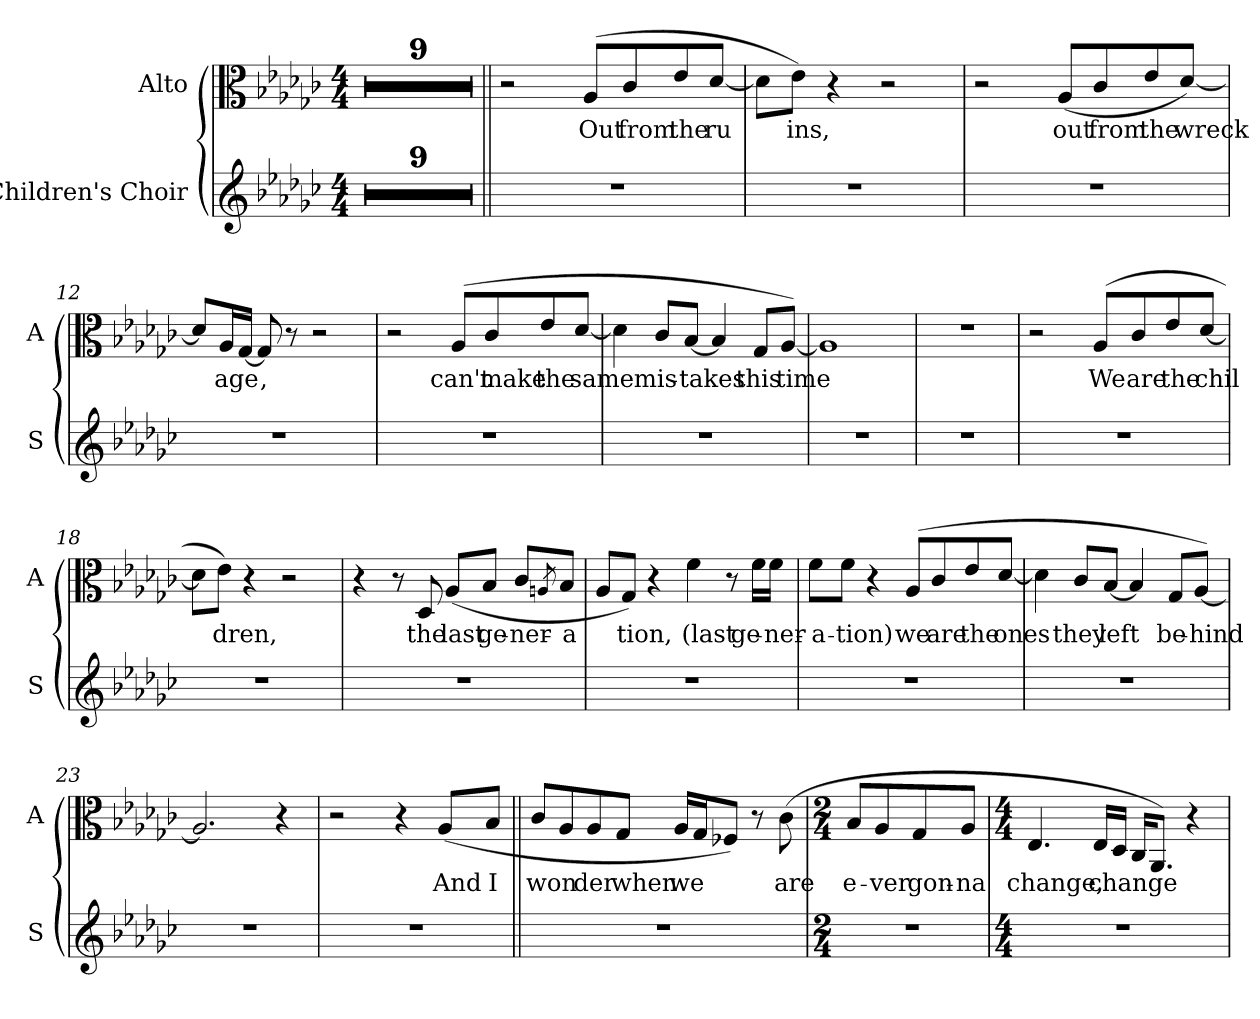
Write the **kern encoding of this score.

**kern	**kern	**text
*part2	*part1	*part1
*staff2	*staff1	*staff1
*I"Children's Choir	*I"Alto	*
*I'S	*I'A	*
*clefG2	*clefC3	*
*k[b-e-a-d-g-c-]	*k[b-e-a-d-g-c-]	*
*G-:	*G-:	*
*M4/4	*M4/4	*
=	=	=
1r;<	1r;<	.
=1	=1	=1
1r	1r	.
=2	=2	=2
1r	1r	.
=3	=3	=3
1r	1r	.
=4	=4	=4
1r	1r	.
!!LO:LB:g=z
=5	=5	=5
1r	1r	.
=6	=6	=6
1r	1r	.
=7	=7	=7
1r	1r	.
=8	=8	=8
1r	1r	.
!!LO:LB:g=z
=9||	=9||	=9||
1r	2r	.
!	!	!LO:LY:b
.	(>8A-/L	Out
!	!	!LO:LY:b
.	8c-/	from
!	!	!LO:LY:b
.	8e-/	the
!	!	!LO:LY:b
.	[8d-/J	ru
=10	=10	=10
1r	8d-\L]	.
!	!	!LO:LY:b
.	8e-\J)	ins,
.	4r	.
.	2r	.
=11	=11	=11
1r	2r	.
!	!	!LO:LY:b
.	(>8A-/L	out
!	!	!LO:LY:b
.	8c-/	from
!	!	!LO:LY:b
.	8e-/	the
!	!	!LO:LY:b
.	[8d-/J)	wreck
=12	=12	=12
1r	8d-/L]	.
!	!	!LO:LY:b
.	16A-/L	age
.	[16G-/JJ	.
!	!	!LO:LY:b
.	8G-/]	,
.	8r	.
.	2r	.
!!LO:LB:g=z
=13	=13	=13
1r	2r	.
!	!	!LO:LY:b
.	(>8A-/L	can't
!	!	!LO:LY:b
.	8c-/	make
!	!	!LO:LY:b
.	8e-/	the
!	!	!LO:LY:b
.	[8d-/J	same
=14	=14	=14
1r	4d-\]	.
!	!	!LO:LY:b
.	8c-/L	mis-
!	!	!LO:LY:b
.	[8B-/J	-takes
.	4B-/]	.
!	!	!LO:LY:b
.	8G-/L	this
!	!	!LO:LY:b
.	[8A-/J)	time
=15	=15	=15
!	!	!LO:LY:b
1r	1A-]	.
=16	=16	=16
1r	1r	.
!!LO:PB:g=z
=17	=17	=17
1r	2r	.
!	!	!LO:LY:b
.	(>8A-/L	We
!	!	!LO:LY:b
.	8c-/	are
!	!	!LO:LY:b
.	8e-/	the
!	!	!LO:LY:b
.	[8d-/J	chil
=18	=18	=18
1r	8d-\L]	.
!	!	!LO:LY:b
.	8e-\J)	dren,
.	4r	.
.	2r	.
=19	=19	=19
1r	4r	.
.	8r	.
!	!LO:N:head=solid	!LO:LY:b
.	8D-/	the
!	!	!LO:LY:b
.	(<8A-/L	last
!	!	!LO:LY:b
.	8B-/J	ge-
!	!	!LO:LY:b
.	8c-/L	-ner-
.	8qAn/	.
!	!	!LO:LY:b
.	8B-/J	-a
=20	=20	=20
1r	8A-/L	.
!	!	!LO:LY:b
.	8G-/J)	tion,
.	4r	.
!	!LO:N:head=solid	!LO:LY:b
.	4f\	(last
.	8r	.
!	!LO:N:head=solid	!LO:LY:b
.	16f\LL	ge-
!	!LO:N:head=solid	!LO:LY:b
.	16f\JJ	-ner-
!!LO:LB:g=z
=21	=21	=21
!	!LO:N:head=solid	!LO:LY:b
1r	8f\L	-a-
!	!LO:N:head=solid	!LO:LY:b
.	8f\J	-tion)
.	4r	.
!	!	!LO:LY:b
.	(>8A-/L	we
!	!	!LO:LY:b
.	8c-/	are
!	!	!LO:LY:b
.	8e-/	the
!	!	!LO:LY:b
.	[8d-/J	ones
=22	=22	=22
1r	4d-\]	.
!	!	!LO:LY:b
.	8c-/L	they
!	!	!LO:LY:b
.	[8B-/J	left
.	4B-/]	.
!	!	!LO:LY:b
.	8G-/L	be-
!	!	!LO:LY:b
.	[8A-/J)	-hind
=23	=23	=23
!	!	!LO:LY:b
1r	2.A-/]	.
.	4r	.
=24	=24	=24
1r	2r	.
.	4r	.
!	!	!LO:LY:b
.	(<8A-/L	And
!	!	!LO:LY:b
.	8B-/J	I
!!LO:LB:g=z
=25||	=25||	=25||
!	!	!LO:LY:b
1r	8c-/L	won
.	8A-/	.
!	!	!LO:LY:b
.	8A-/	der
!	!	!LO:LY:b
.	8G-/J	when
!	!	!LO:LY:b
.	16A-/LL	we
.	16G-/J	.
.	8F-X/J)	.
.	8r	.
!	!	!LO:LY:b
.	(>8c-\	are
=26	=26	=26
*M2/4	*M2/4	*
!	!	!LO:LY:b
2r	8B-/L	e-
!	!	!LO:LY:b
.	8A-/	-ver
!	!	!LO:LY:b
.	8G-/	gon-
!	!	!LO:LY:b
.	8A-/J	-na
=27	=27	=27
*M4/4	*M4/4	*
!	!	!LO:LY:b
1r	4.E-/	change,
!	!	!LO:LY:b
.	16E-/LL	change
.	16D-/JJ	.
.	16C-/KL	.
!	!	!LO:LY:b
.	8.AA-/J)	.
.	4r	.
=	=	=
*-	*-	*-
